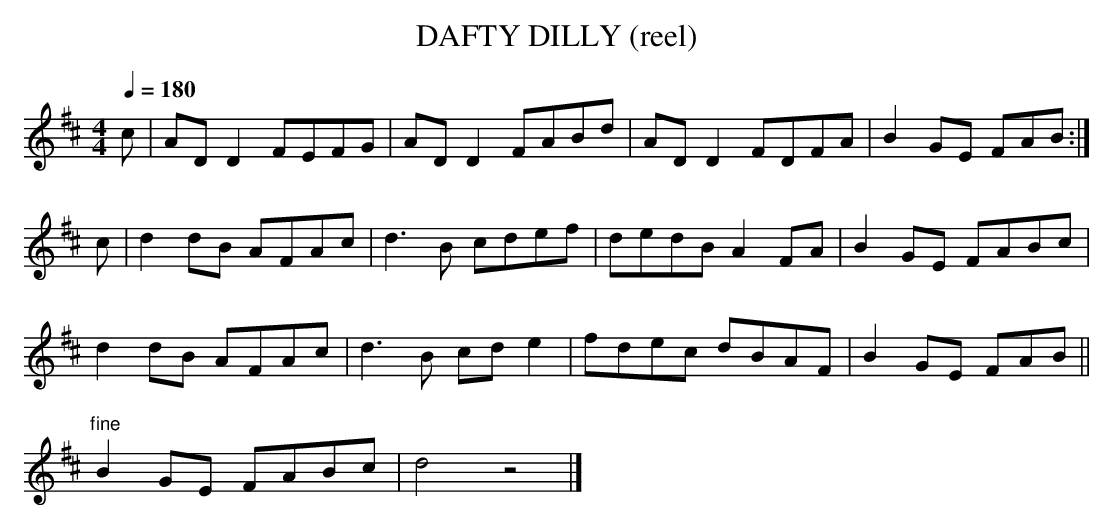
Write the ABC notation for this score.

X:1
T:DAFTY DILLY (reel)
Q:1/4=180
L:1/8
M:4/4
K:D
c|ADD2 FEFG|ADD2 FABd|ADD2 FDFA|B2GE FAB :|
c|d2dB AFAc|d3B cdef|dedB A2FA|B2GE FABc|
d2dB AFAc|d3B cde2|fdec dBAF|B2GE FAB||
"fine"B2GE FABc|d4z4|]
